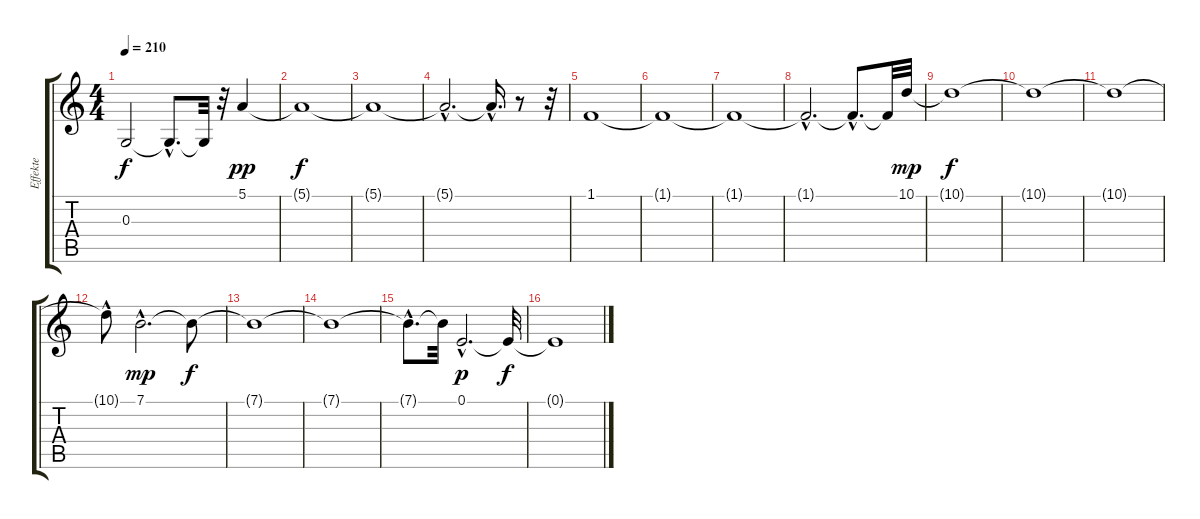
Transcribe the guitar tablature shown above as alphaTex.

\track ("Effekte " "Effekte ") {instrument applause}
\staff {score tabs}
\tuning (E4 B3 G3 D3 A2 E2) {hide}
\ts (4 4)
\tempo 210
\clef g2
\ks c
0.3{t}.2{dy f} 0.3{hac t}.8{d} 0.3{t}.32 r.32 5.1.4{dy pp} |
5.1{t}.1{dy f} |
5.1{t}.1 |
5.1{hac t}.2{d} 5.1{hac t}.16{d} r.8 r.32 |
1.1.1 |
1.1{t}.1 |
1.1{t}.1 |
1.1{hac t}.2{d} 1.1{hac t}.8{d} 1.1{t}.32 10.1.32{dy mp} |
10.1{t}.1{dy f} |
10.1{t}.1 |
10.1{t}.1 |
10.1{hac t}.8 7.1{hac}.2{d dy mp} 7.1{t}.8{dy f} |
7.1{t}.1 |
7.1{t}.1 |
7.1{hac t}.8{d} 7.1{t}.32 0.1{hac}.2{d dy p} 0.1{t}.32{dy f} |
0.1{t}.1
